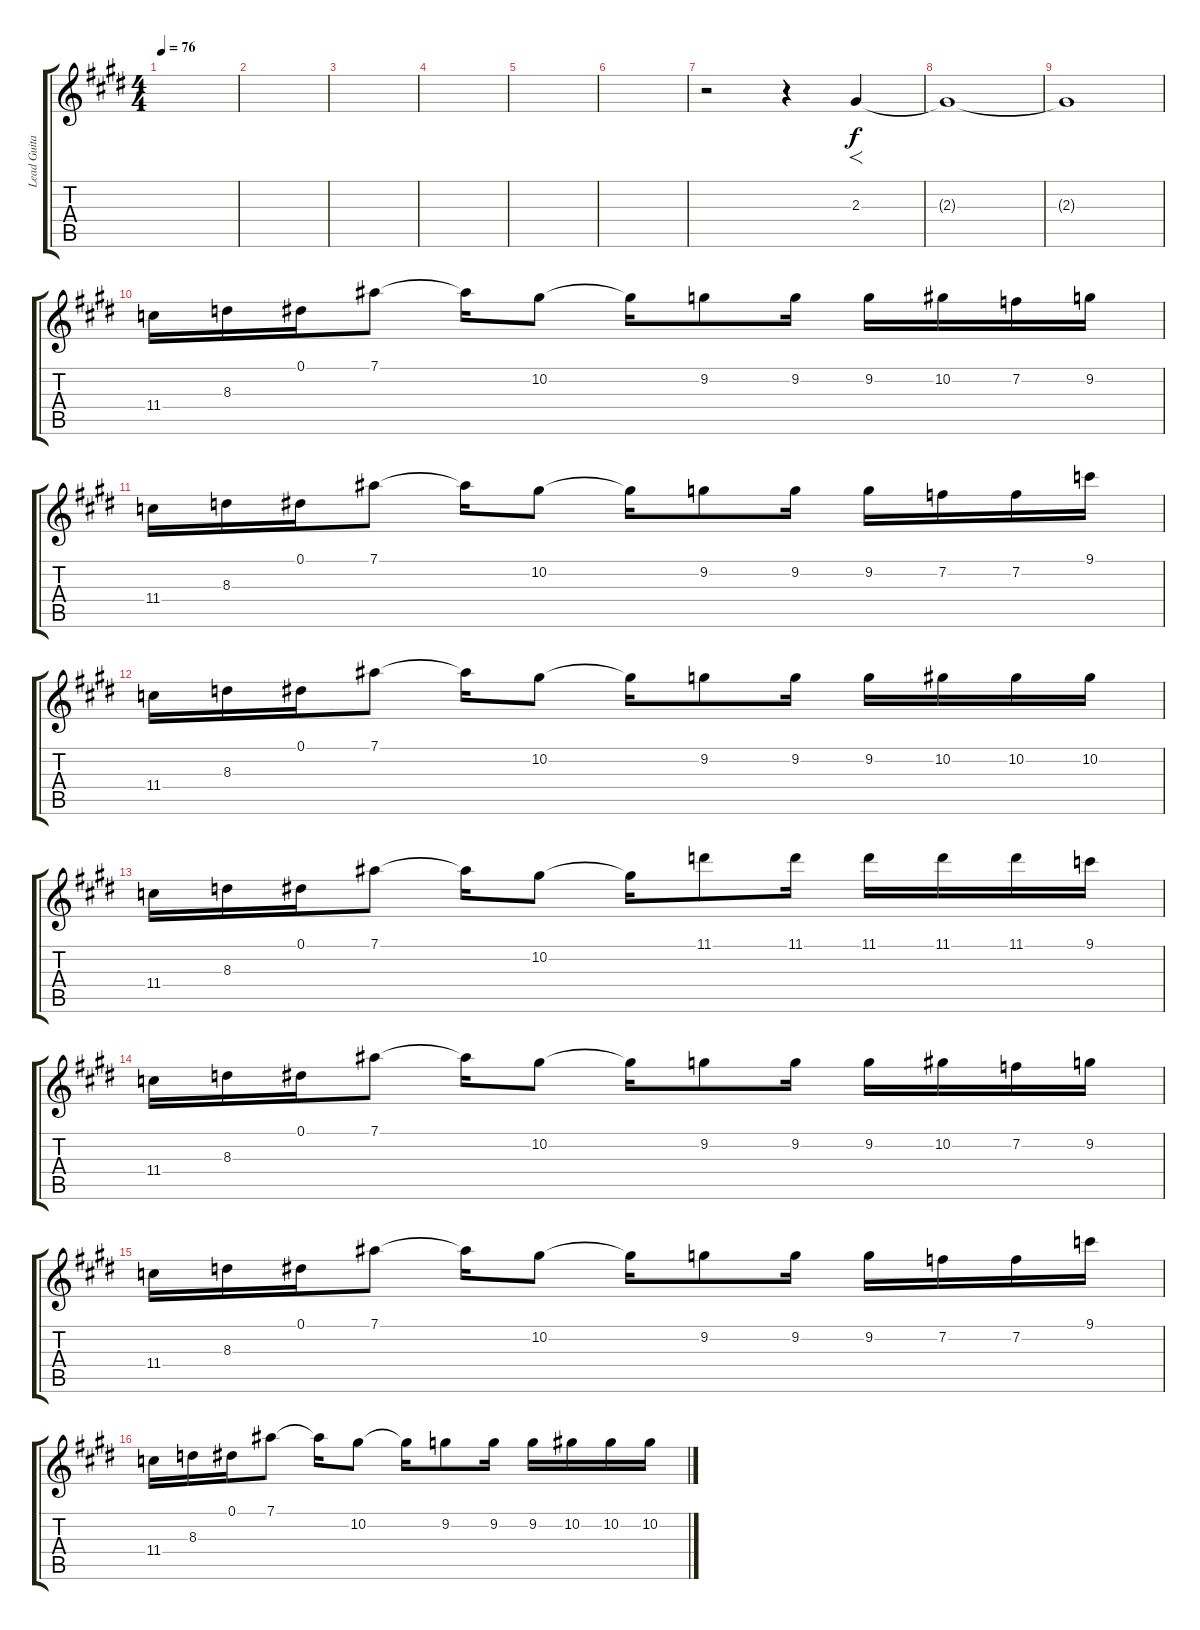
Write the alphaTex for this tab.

\track ("Lead Guitar" "Lead Guita") {instrument distortionguitar}
\staff {score tabs}
\tuning (Eb4 Bb3 Gb3 Db3 Ab2 Eb2) {hide}
\ts (4 4)
\tempo 76
\clef g2
\ks e
|
|
|
|
|
|
r.2 r.4{volume 10 balance 8 instrument overdrivenguitar} 2.3.4{f} |
2.3{t}.1 |
2.3{t}.1 |
11.4.16{volume 11 instrument distortionguitar} 8.3.16 0.1.16 7.1.8 7.1{t}.16 10.2.8 10.2{t}.16 9.2.8 9.2.16 9.2.16 10.2.16 7.2.16 9.2.16 |
11.4.16 8.3.16 0.1.16 7.1.8 7.1{t}.16 10.2.8 10.2{t}.16 9.2.8 9.2.16 9.2.16 7.2.16 7.2.16 9.1.16 |
11.4.16 8.3.16 0.1.16 7.1.8 7.1{t}.16 10.2.8 10.2{t}.16 9.2.8 9.2.16 9.2.16 10.2.16 10.2.16 10.2.16 |
11.4.16 8.3.16 0.1.16 7.1.8 7.1{t}.16 10.2.8 10.2{t}.16 11.1.8 11.1.16 11.1.16 11.1.16 11.1.16 9.1.16 |
11.4.16{volume 11 instrument distortionguitar} 8.3.16 0.1.16 7.1.8 7.1{t}.16 10.2.8 10.2{t}.16 9.2.8 9.2.16 9.2.16 10.2.16 7.2.16 9.2.16 |
11.4.16 8.3.16 0.1.16 7.1.8 7.1{t}.16 10.2.8 10.2{t}.16 9.2.8 9.2.16 9.2.16 7.2.16 7.2.16 9.1.16 |
11.4.16 8.3.16 0.1.16 7.1.8 7.1{t}.16 10.2.8 10.2{t}.16 9.2.8 9.2.16 9.2.16 10.2.16 10.2.16 10.2.16
